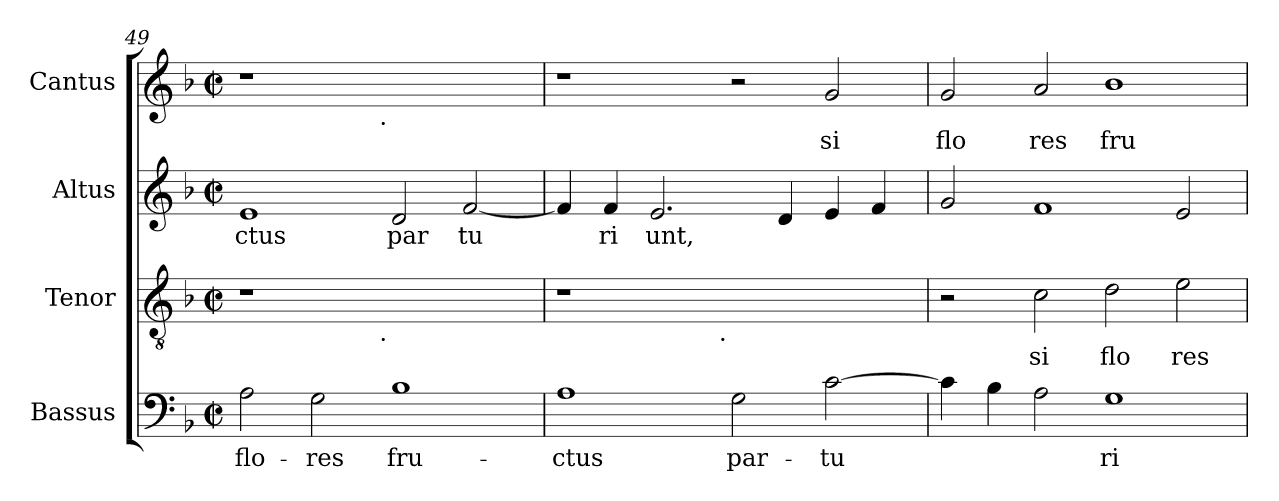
**kern	**text	**kern	**text	**kern	**text	**kern	**text
*part4	*part4	*part3	*part3	*part2	*part2	*part1	*part1
*staff4	*staff4	*staff3	*staff3	*staff2	*staff2	*staff1	*staff1
*I"Bassus	*	*I"Tenor	*	*I"Altus	*	*I"Cantus	*
*clefF4	*	*clefGv2	*	*clefG2	*	*clefG2	*
*k[b-]	*	*k[b-]	*	*k[b-]	*	*k[b-]	*
*F:	*	*F:	*	*F:	*	*F:	*
*M2/2	*	*M2/2	*	*M2/2	*	*M2/2	*
*met(c|)	*	*met(c|)	*	*met(c|)	*	*met(c|)	*
=49	=49	=49	=49	=49	=49	=49	=49
!	!LO:LY:b:cj	!	!	!	!LO:LY:b:cj	!	!
*	*	*^	*	*	*	*^	*
2A\	flo-	1r	2ryy	.	1e	ctus	1r	2ryy	.
!	!LO:LY:b:cj	!	!	!	!	!	!	!	!
2G\	-res	.	4...ryy	.	.	.	.	4...ryy	.
!	!	!	!	!	!	!	!	!LO:TX:b:t=.	!
!	!	!	!LO:TX:b:t=.	!	!	!	!	!	!
.	.	.	1ryy	.	.	.	.	1ryy	.
!	!LO:LY:b:cj	!	!	!	!	!LO:LY:b:cj	!	!	!
1B-	fru-	1ryy	.	.	2d/	par	1ryy	.	.
!	!	!	!	!	!	!LO:LY:b:cj	!	!	!
.	.	.	.	.	[<2f/	tu	.	.	.
.	.	.	32ryy	.	.	.	.	32ryy	.
=50	=50	=50	=50	=50	=50	=50	=50	=50	=50
!	!LO:LY:b:cj	!	!	!	!	!LO:LY:b:cj	!	!	!
*	*	*	*	*	*	*	*v	*v	*
1A	-ctus	1r	2ryy	.	4f/]	.	1r	.
!	!	!	!	!	!	!LO:LY:b:cj	!	!
.	.	.	.	.	4f/	ri	.	.
!	!	!	!	!	!	!LO:LY:b:cj	!	!
.	.	.	4...ryy	.	2.e/	unt,	.	.
!	!	!	!LO:TX:b:t=.	!	!	!	!	!
.	.	.	1ryy	.	.	.	.	.
!	!LO:LY:b:cj	!	!	!	!	!	!	!
2G\	par-	1ryy	.	.	.	.	2r	.
!	!	!	!	!	!	!LO:LY:b:cj	!	!
.	.	.	.	.	4d/	.	.	.
!	!LO:LY:b:cj	!	!	!	!	!LO:LY:b:cj	!	!LO:LY:b:cj
[<2c\	-tu-	.	.	.	4e/	.	2g/	si
!	!	!	!	!	!	!LO:LY:b:cj	!	!
.	.	.	.	.	4f/	.	.	.
.	.	.	32ryy	.	.	.	.	.
!!LO:PB:g=z
=51	=51	=51	=51	=51	=51	=51	=51	=51
!	!LO:LY:b:cj	!	!	!	!	!LO:LY:b:cj	!	!LO:LY:b:cj
*	*	*v	*v	*	*	*	*	*
4c\]	--	2r	.	2g/	.	2g/	flo
!	!LO:LY:b:cj	!	!	!	!	!	!
4B-\	--	.	.	.	.	.	.
!	!LO:LY:b:cj	!	!LO:LY:b:cj	!	!LO:LY:b:cj	!	!LO:LY:b:cj
2A\	--	2c\	si	1f	.	2a/	res
!	!LO:LY:b:cj	!	!LO:LY:b:cj	!	!	!	!LO:LY:b:cj
1G	-ri	2d\	flo	.	.	1b-	fru
!	!	!	!LO:LY:b:cj	!	!LO:LY:b:cj	!	!
.	.	2e\	res	2e/	.	.	.
=	=	=	=	=	=	=	=
*-	*-	*-	*-	*-	*-	*-	*-
